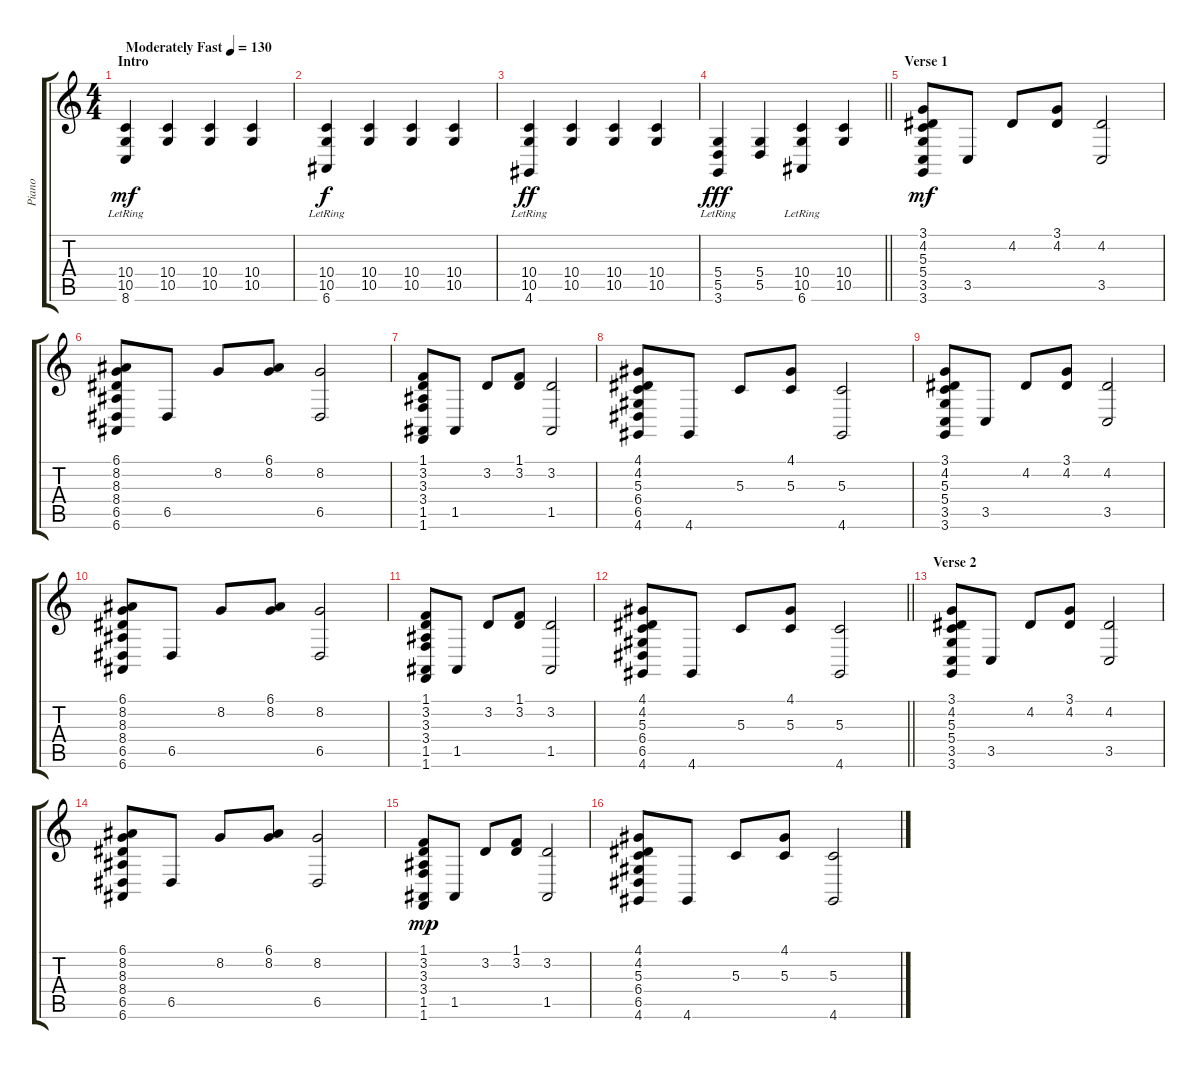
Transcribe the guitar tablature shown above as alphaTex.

\track ("Piano" "Piano") {instrument acousticgrandpiano}
\staff {score tabs}
\tuning (E4 B3 G3 D3 A2 E2) {hide}
\ts (4 4)
\section ("" "Intro")
\tempo (130 "Moderately Fast")
\clef g2
\ks c
(10.4 10.5 8.6{lr}).4{dy mf instrument acousticgrandpiano} (10.4 10.5).4 (10.4 10.5).4 (10.4 10.5).4 |
(10.4 10.5 6.6{lr}).4{dy f} (10.4 10.5).4 (10.4 10.5).4 (10.4 10.5).4 |
(10.4 10.5 4.6{lr}).4{dy ff} (10.4 10.5).4 (10.4 10.5).4 (10.4 10.5).4 |
\barLineRight lightlight
(5.4 5.5 3.6{lr}).4{dy fff} (5.4 5.5).4 (10.4 10.5 6.6{lr}).4 (10.4 10.5).4 |
\section ("" "Verse 1")
(3.1 4.2 5.3 5.4 3.5 3.6).8{dy mf} 3.5.8 4.2.8 (3.1 4.2).8 (4.2 3.5).2 |
(6.1 8.2 8.3 8.4 6.5 6.6).8 6.5.8 8.2.8 (6.1 8.2).8 (8.2 6.5).2 |
(1.1 3.2 3.3 3.4 1.5 1.6).8 1.5.8 3.2.8 (1.1 3.2).8 (3.2 1.5).2 |
(4.1 4.2 5.3 6.4 6.5 4.6).8 4.6.8 5.3.8 (4.1 5.3).8 (5.3 4.6).2 |
(3.1 4.2 5.3 5.4 3.5 3.6).8 3.5.8 4.2.8 (3.1 4.2).8 (4.2 3.5).2 |
(6.1 8.2 8.3 8.4 6.5 6.6).8 6.5.8 8.2.8 (6.1 8.2).8 (8.2 6.5).2 |
(1.1 3.2 3.3 3.4 1.5 1.6).8 1.5.8 3.2.8 (1.1 3.2).8 (3.2 1.5).2 |
\barLineRight lightlight
(4.1 4.2 5.3 6.4 6.5 4.6).8 4.6.8 5.3.8 (4.1 5.3).8 (5.3 4.6).2 |
\section ("" "Verse 2")
(3.1 4.2 5.3 5.4 3.5 3.6).8 3.5.8 4.2.8 (3.1 4.2).8 (4.2 3.5).2 |
(6.1 8.2 8.3 8.4 6.5 6.6).8 6.5.8 8.2.8 (6.1 8.2).8 (8.2 6.5).2 |
(1.1 3.2 3.3 3.4 1.5 1.6).8{dy mp} 1.5.8 3.2.8 (1.1 3.2).8 (3.2 1.5).2 |
(4.1 4.2 5.3 6.4 6.5 4.6).8 4.6.8 5.3.8 (4.1 5.3).8 (5.3 4.6).2
